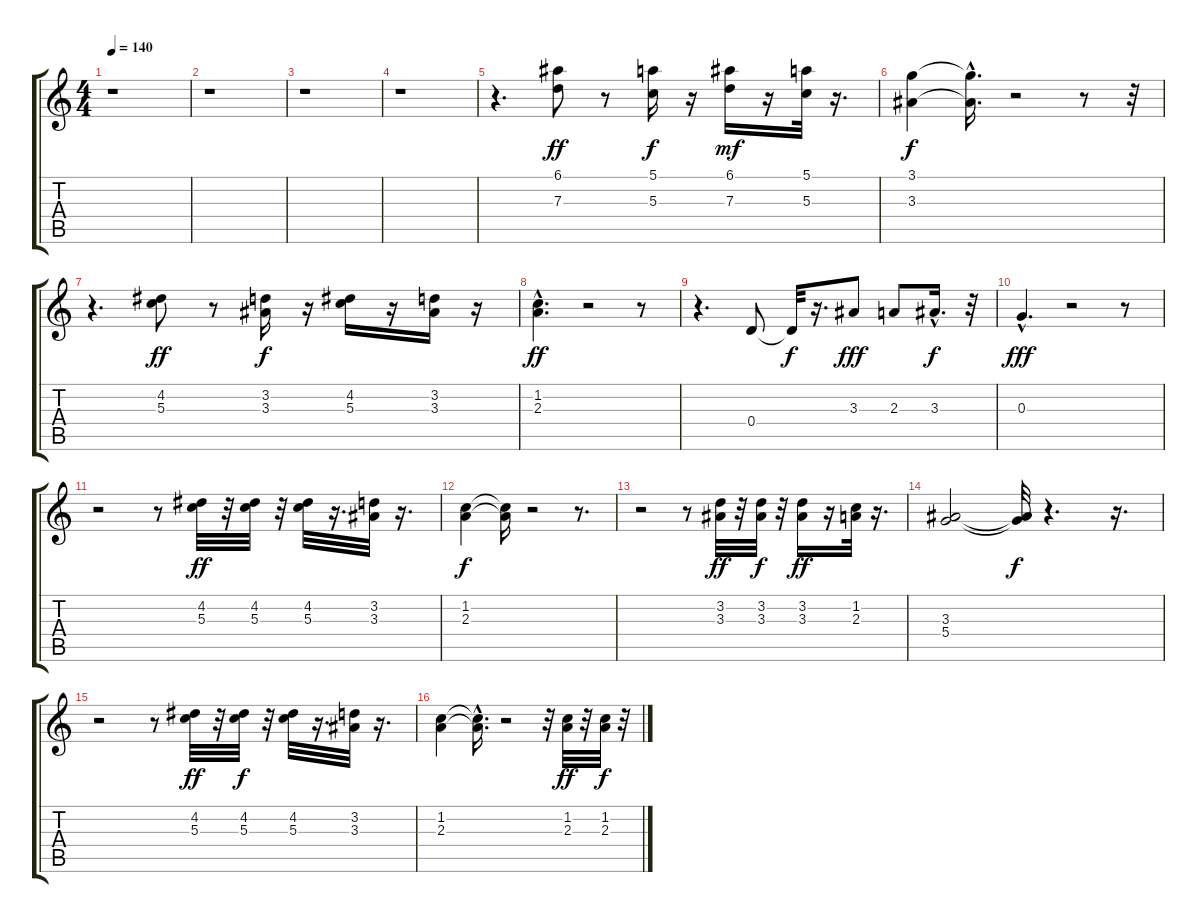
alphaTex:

\track "" {instrument acousticguitarsteel}
\staff {score tabs}
\tuning (E4 B3 G3 D3 A2 E2) {hide}
\ts (4 4)
\tempo 140
\clef g2
\ks c
r.1{dy ff} |
r.1 |
r.1 |
r.1 |
r.4{d} (6.1 7.3).8 r.8 (5.1 5.3).16{dy f} r.16 (6.1 7.3).16{dy mf} r.16 (5.1 5.3).32 r.16{d} |
(3.1 3.3).4{dy f} (3.1{hac t} 3.3{t}).16{d} r.2 r.8 r.32 |
r.4{d} (4.2 5.3).8{dy ff} r.8 (3.2 3.3).16{dy f} r.16 (4.2 5.3).16 r.16 (3.2 3.3).16 r.16 |
(1.2{hac} 2.3{hac}).4{d dy ff} r.2 r.8 |
r.4{d} 0.4.8 0.4{t}.32{dy f} r.16{d} 3.3.8{dy fff} 2.3.8 3.3{hac}.16{d dy f} r.32 |
0.3{hac}.4{d dy fff} r.2 r.8 |
r.2 r.8 (4.2 5.3).32{dy ff} r.32 (4.2 5.3).32 r.32 (4.2 5.3).32 r.16{d} (3.2 3.3).32 r.16{d} |
(1.2 2.3).4{dy f} (1.2{t} 2.3{t}).16 r.2 r.8{d} |
r.2 r.8 (3.2 3.3).32{dy ff} r.32 (3.2 3.3).32{dy f} r.32 (3.2 3.3).16{dy ff} r.16 (1.2 2.3).32 r.16{d} |
(3.3 5.4).2 (3.3{t} 5.4{t}).32{dy f} r.4{d} r.16{d} |
r.2 r.8 (4.2 5.3).32{dy ff} r.32 (4.2 5.3).32{dy f} r.32 (4.2 5.3).32 r.16{d} (3.2 3.3).32 r.16{d} |
(1.2 2.3).4 (1.2{hac t} 2.3{hac t}).16{d} r.2 r.32 (1.2 2.3).32{dy ff} r.32 (1.2 2.3).32{dy f} r.32
